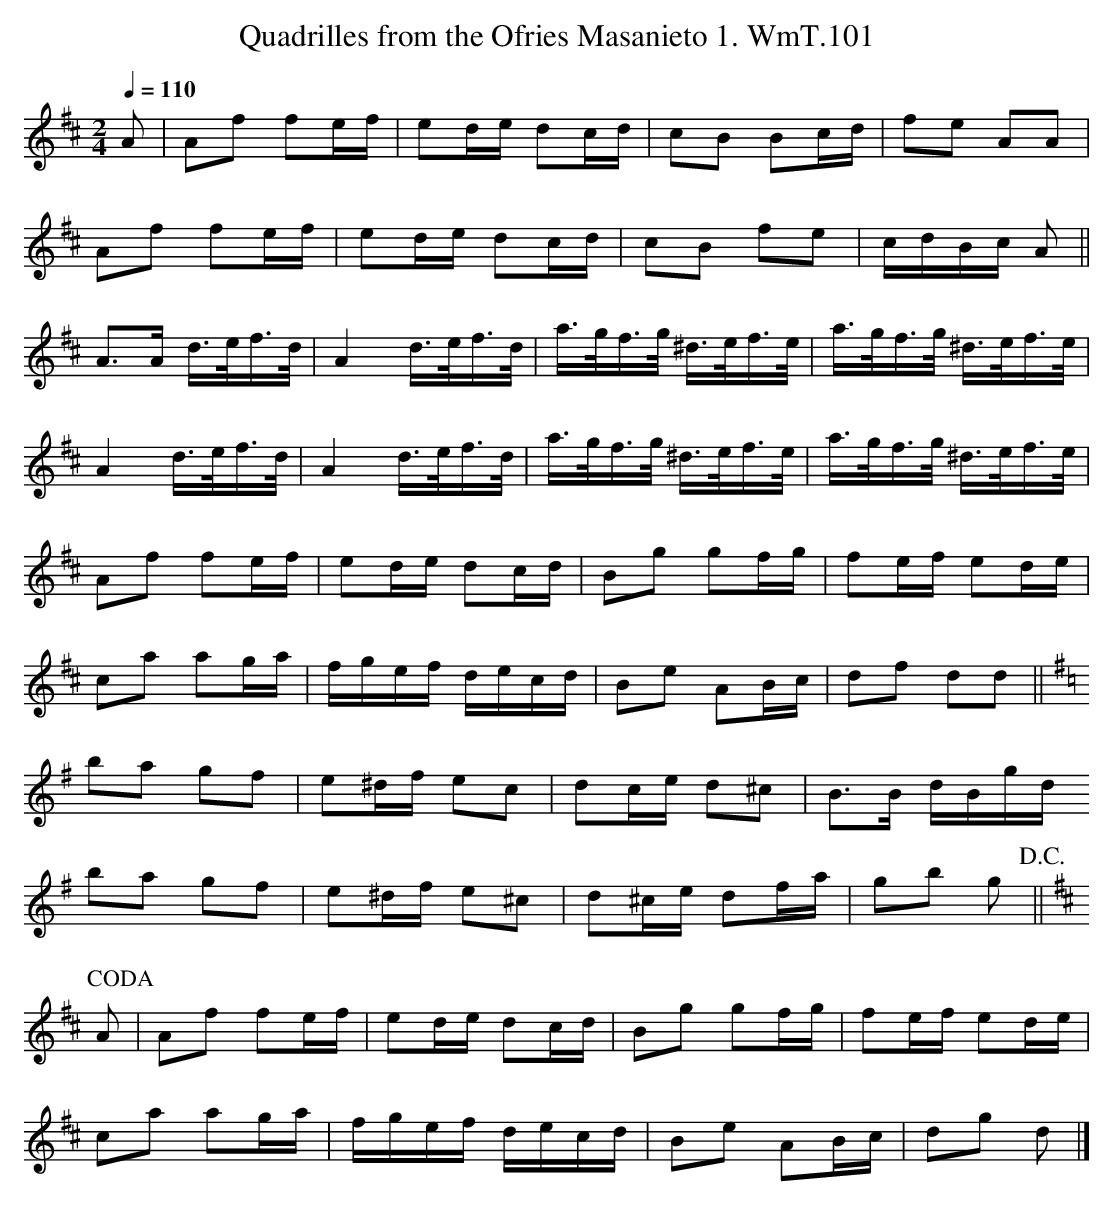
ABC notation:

X:1
T:Quadrilles from the Ofries Masanieto 1. WmT.101
M:2/4
L:1/8
Q:1/4=110
K:D
A|Af fe/f/|ed/e/ dc/d/|cB Bc/d/|fe AA|
Af fe/f/|ed/e/ dc/d/|cB fe|c/d/B/c/ A||
A>A d/>e/f/>d/|A2 d/>e/f/>d/|\\
a/>g/f/>g/ ^d/>e/f/>e/|a/>g/f/>g/ ^d/>e/f/>e/|
A2 d/>e/f/>d/|A2 d/>e/f/>d/|\\
a/>g/f/>g/ ^d/>e/f/>e/|a/>g/f/>g/ ^d/>e/f/>e/|
Af fe/f/|ed/e/ dc/d/|Bg gf/g/|fe/f/ ed/e/|
ca ag/a/|f/g/e/f/ d/e/c/d/|Be AB/c/|df dd||
K:G
ba gf|e^d/f/ ec|dc/e/ d^c|B>B d/B/g/d/
ba gf|e^d/f/ e^c|d^c/e/ df/a/|gb g !D.C.!||
P:CODA
K:D
A|Af fe/f/|ed/e/ dc/d/|Bg gf/g/|fe/f/ ed/e/|
ca ag/a/|f/g/e/f/ d/e/c/d/|Be AB/c/|dg d|]
